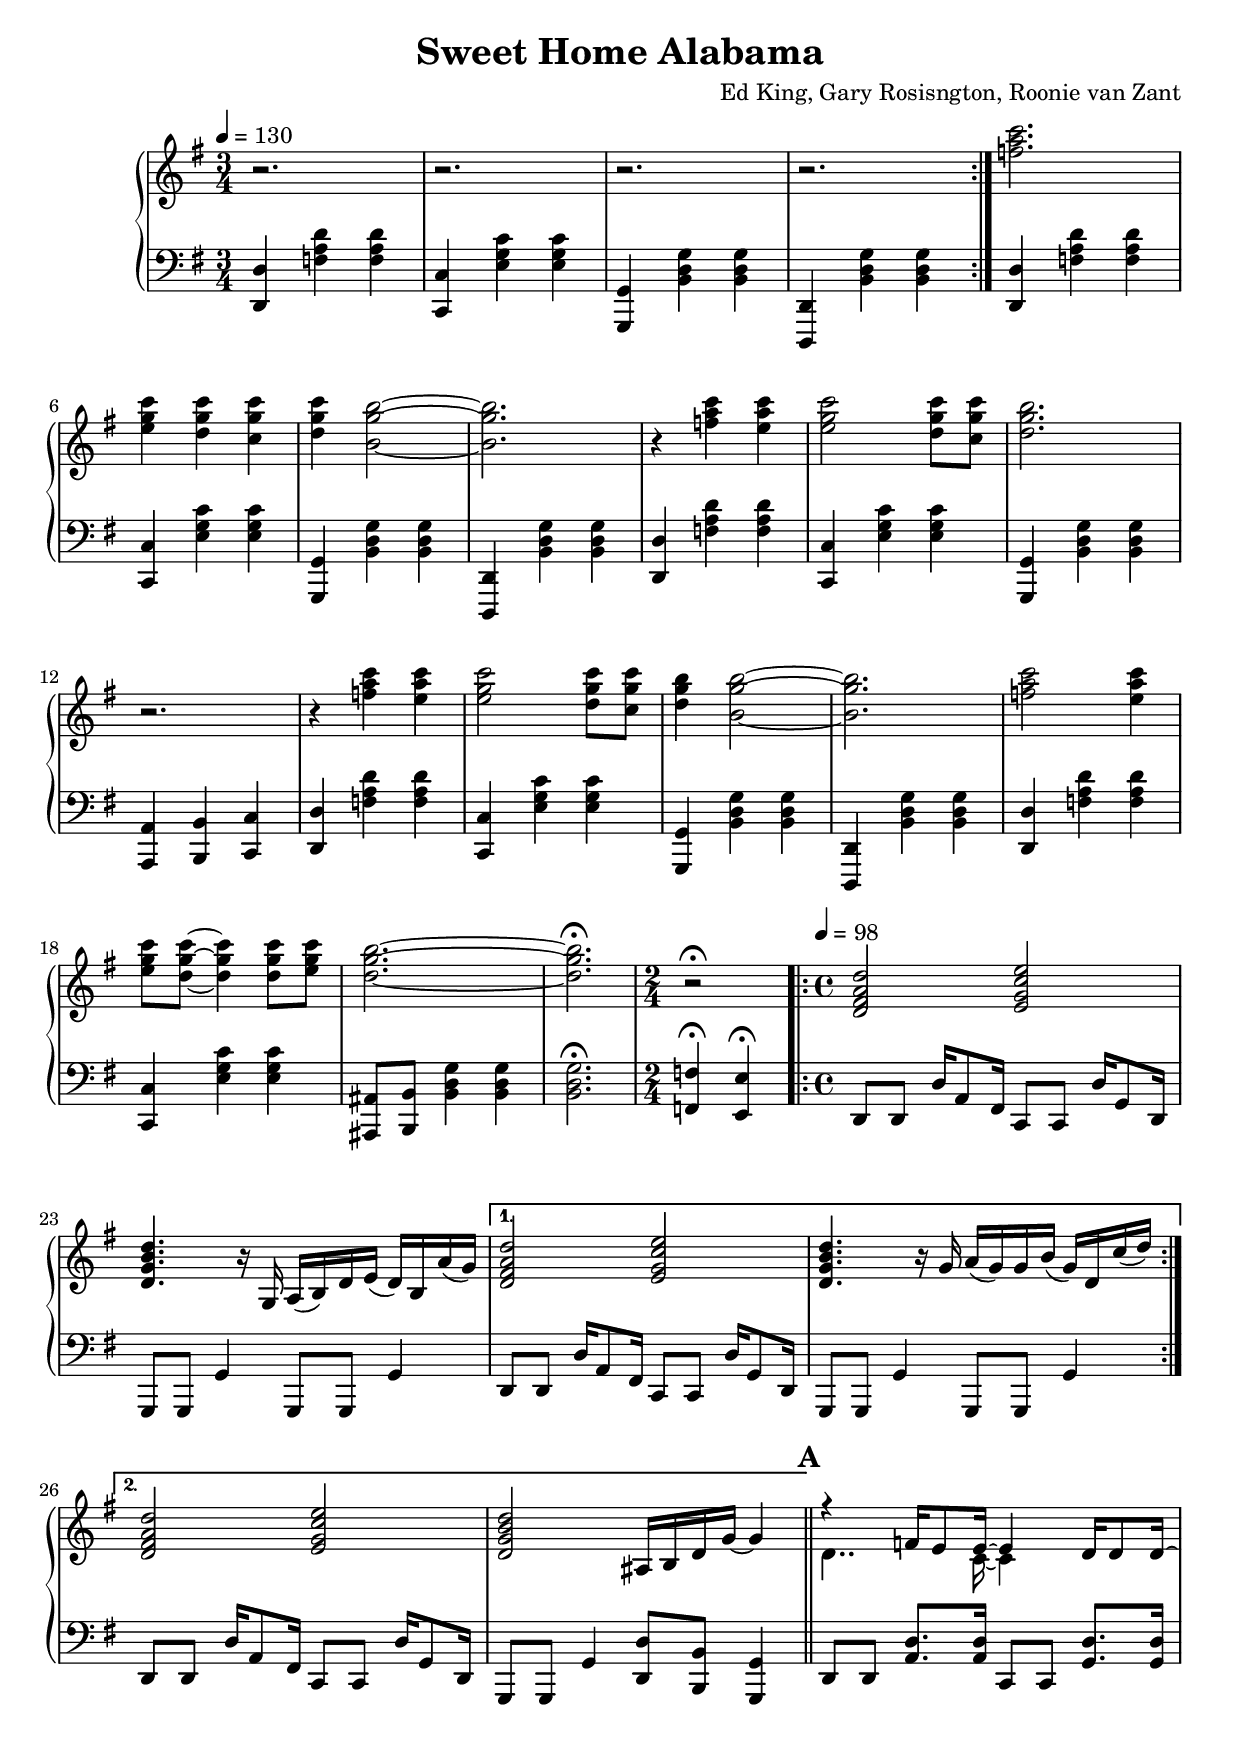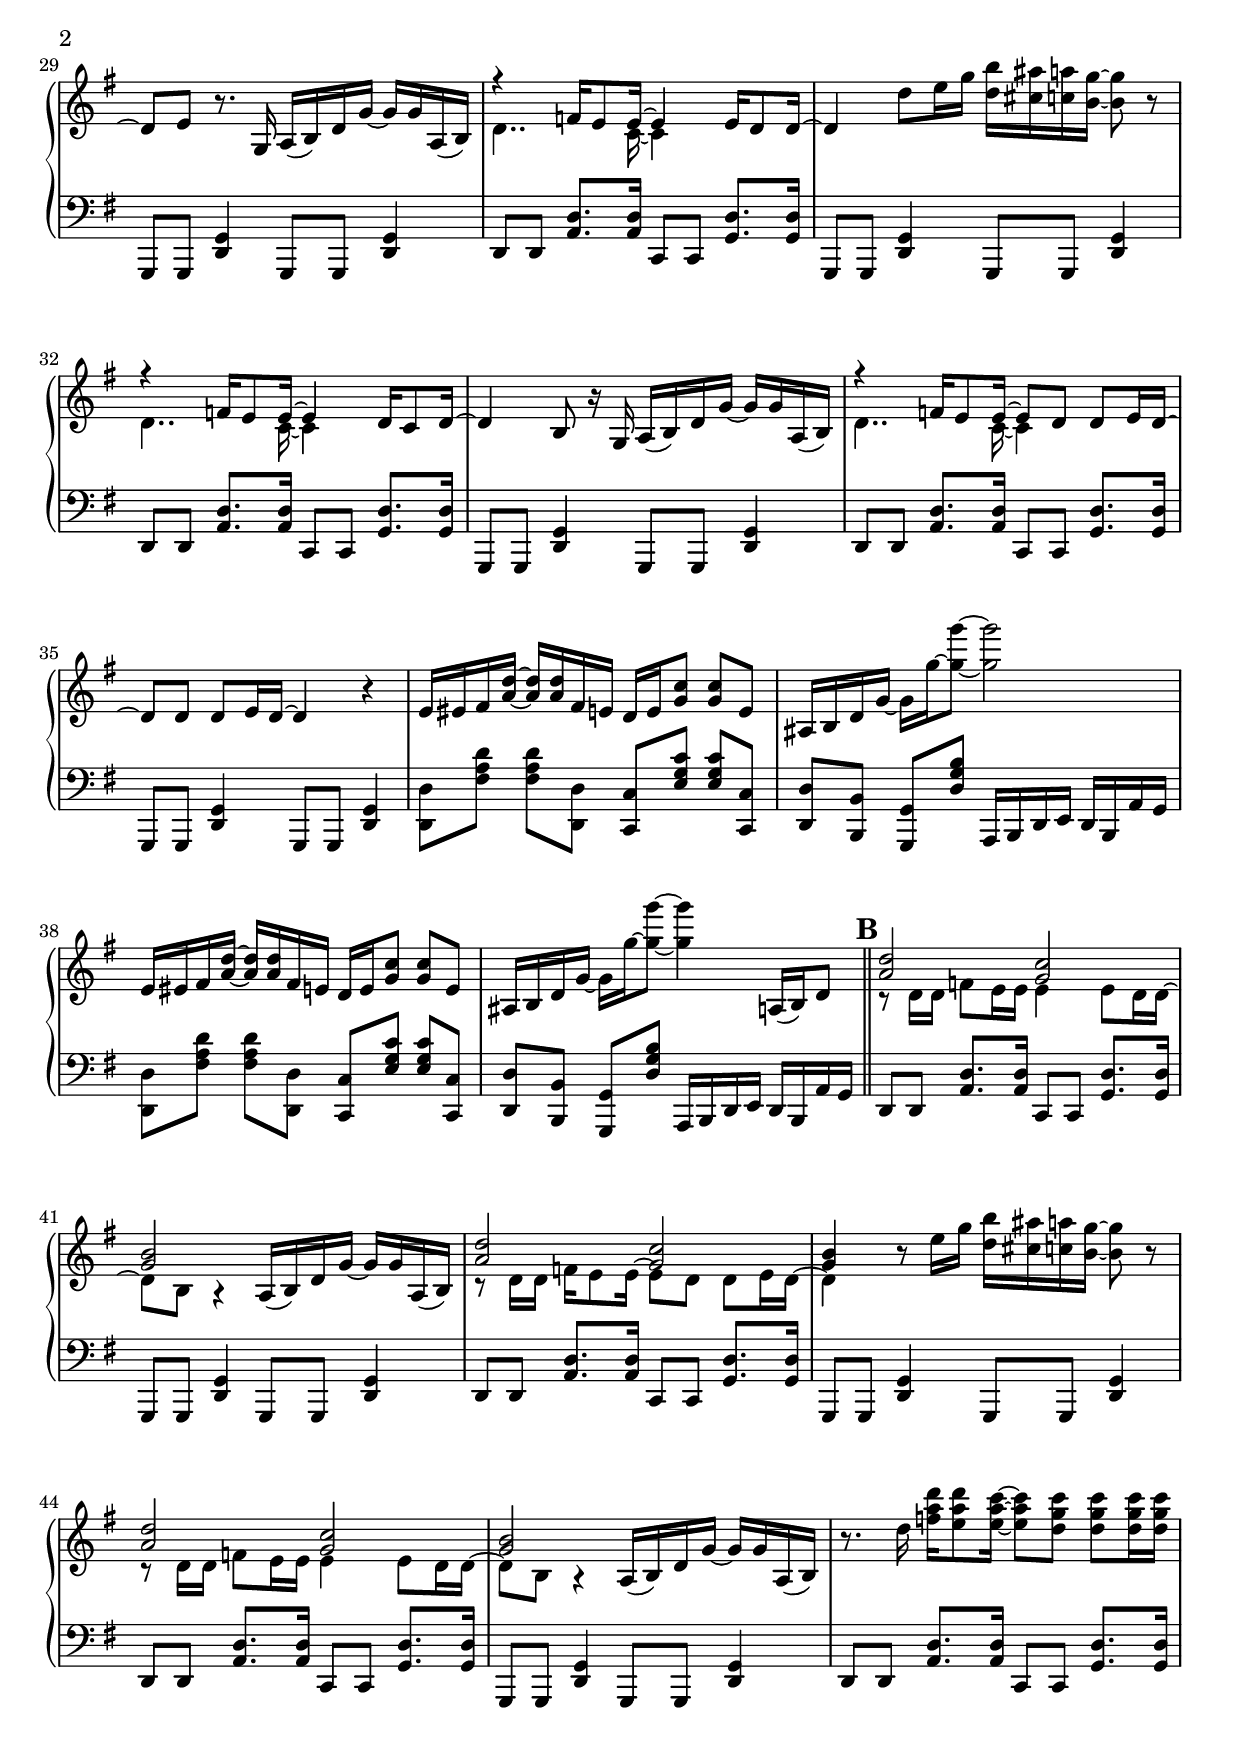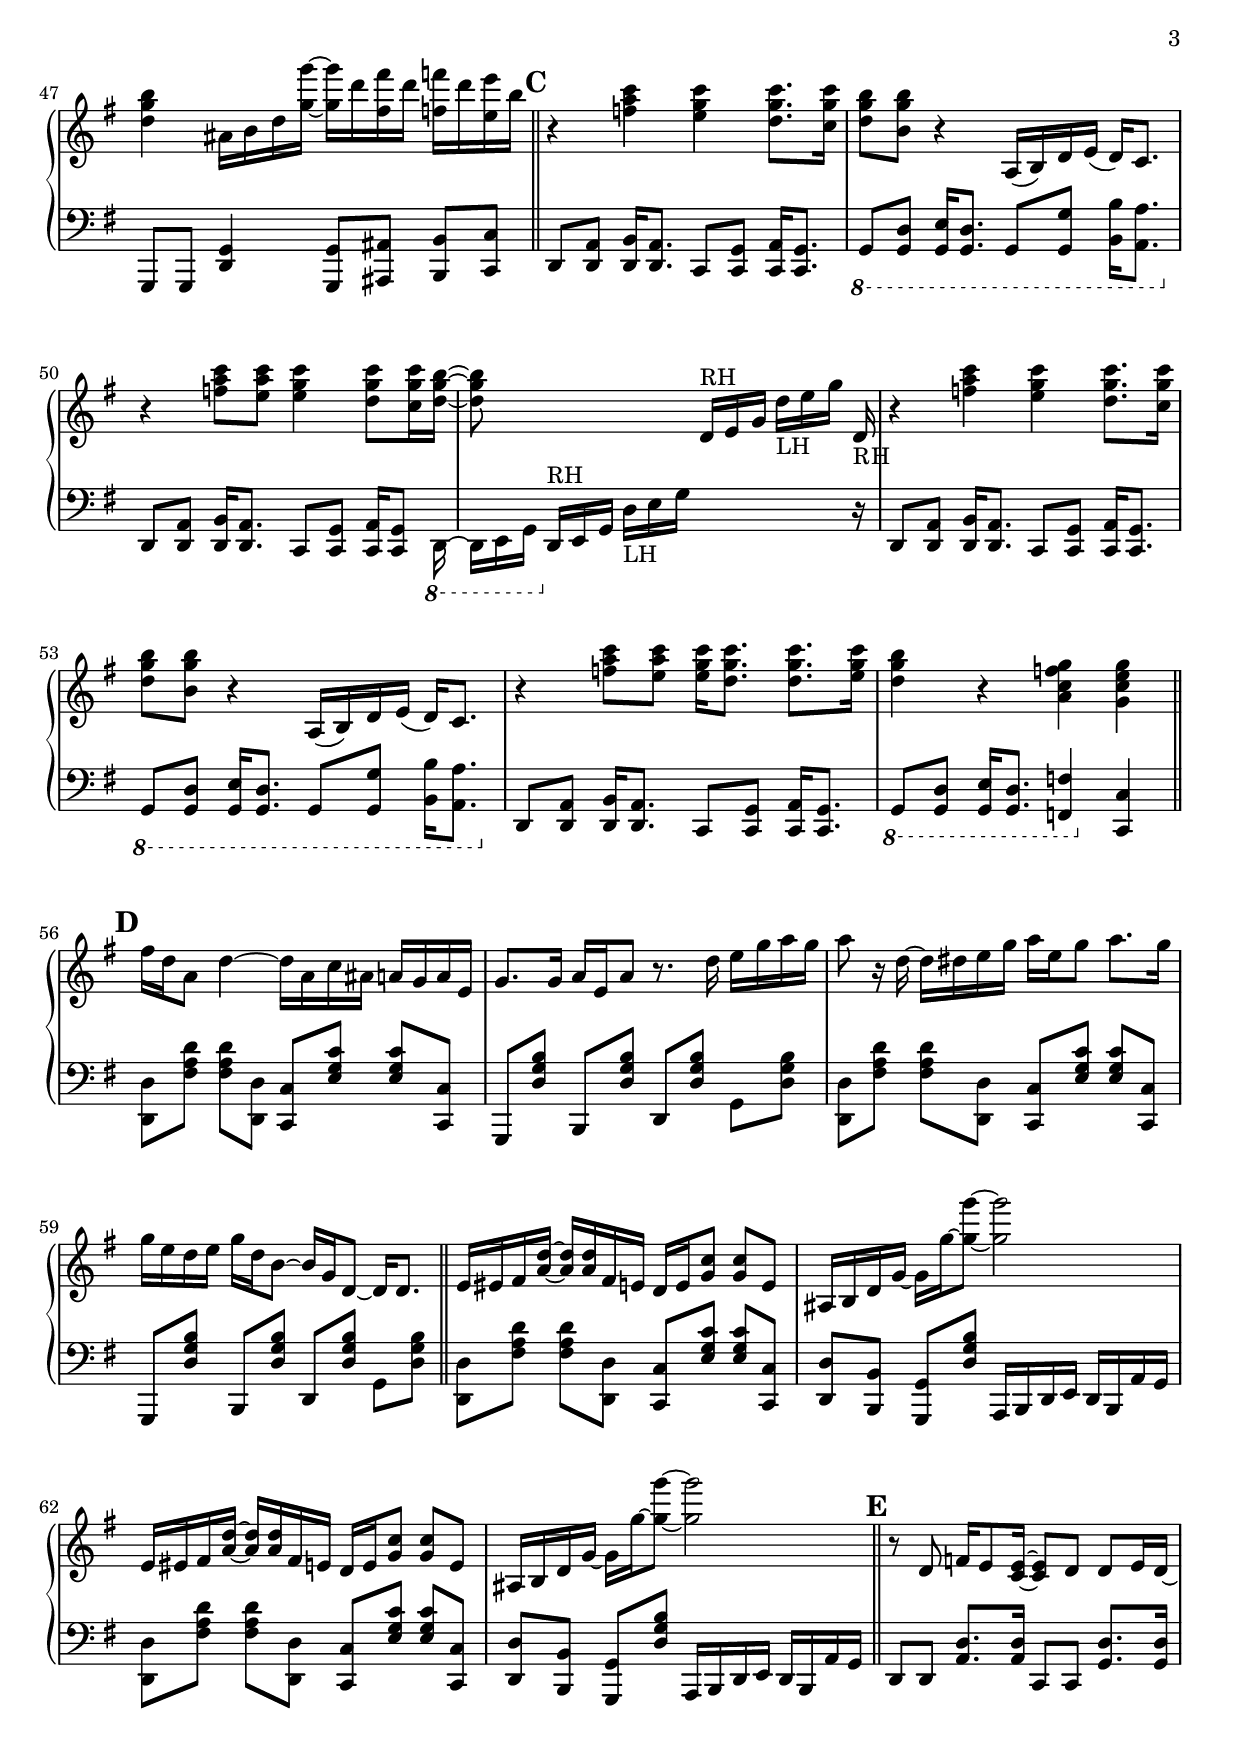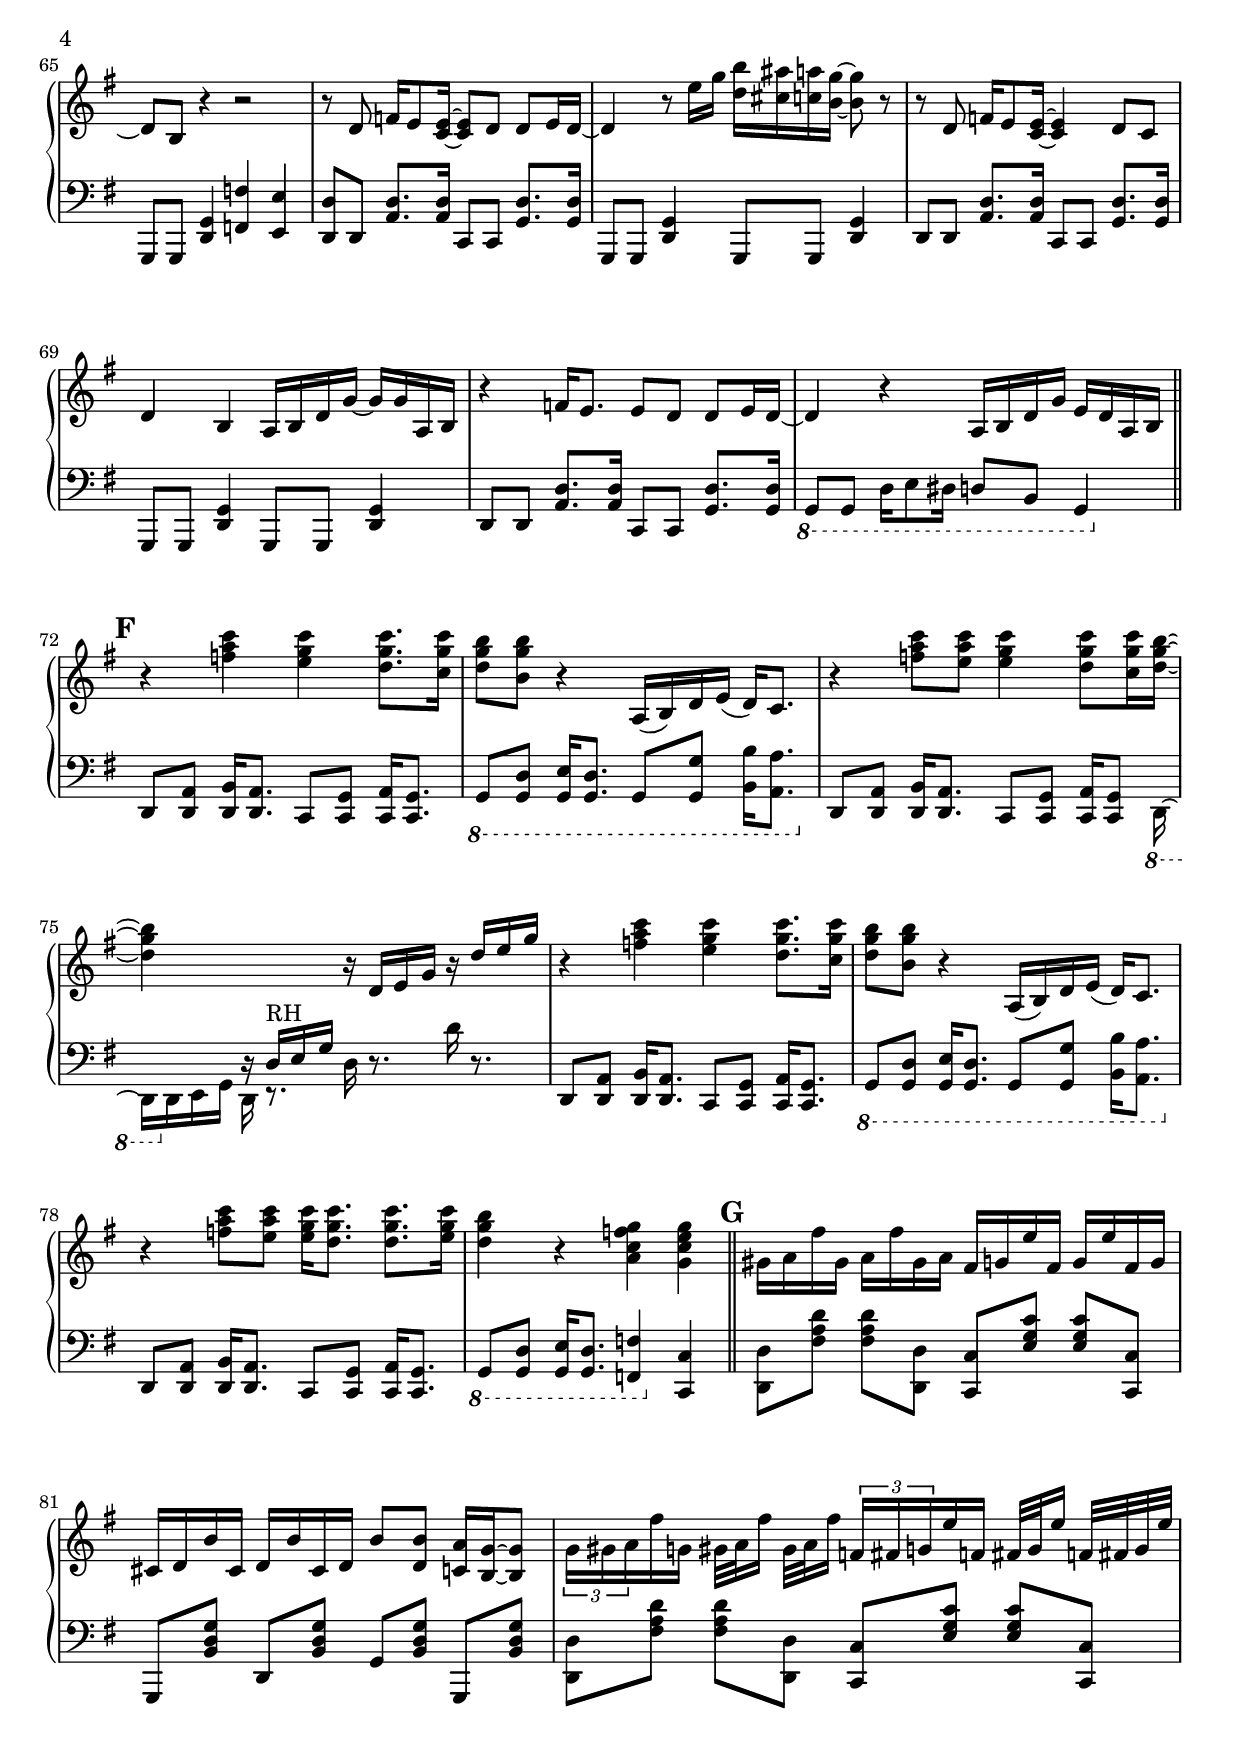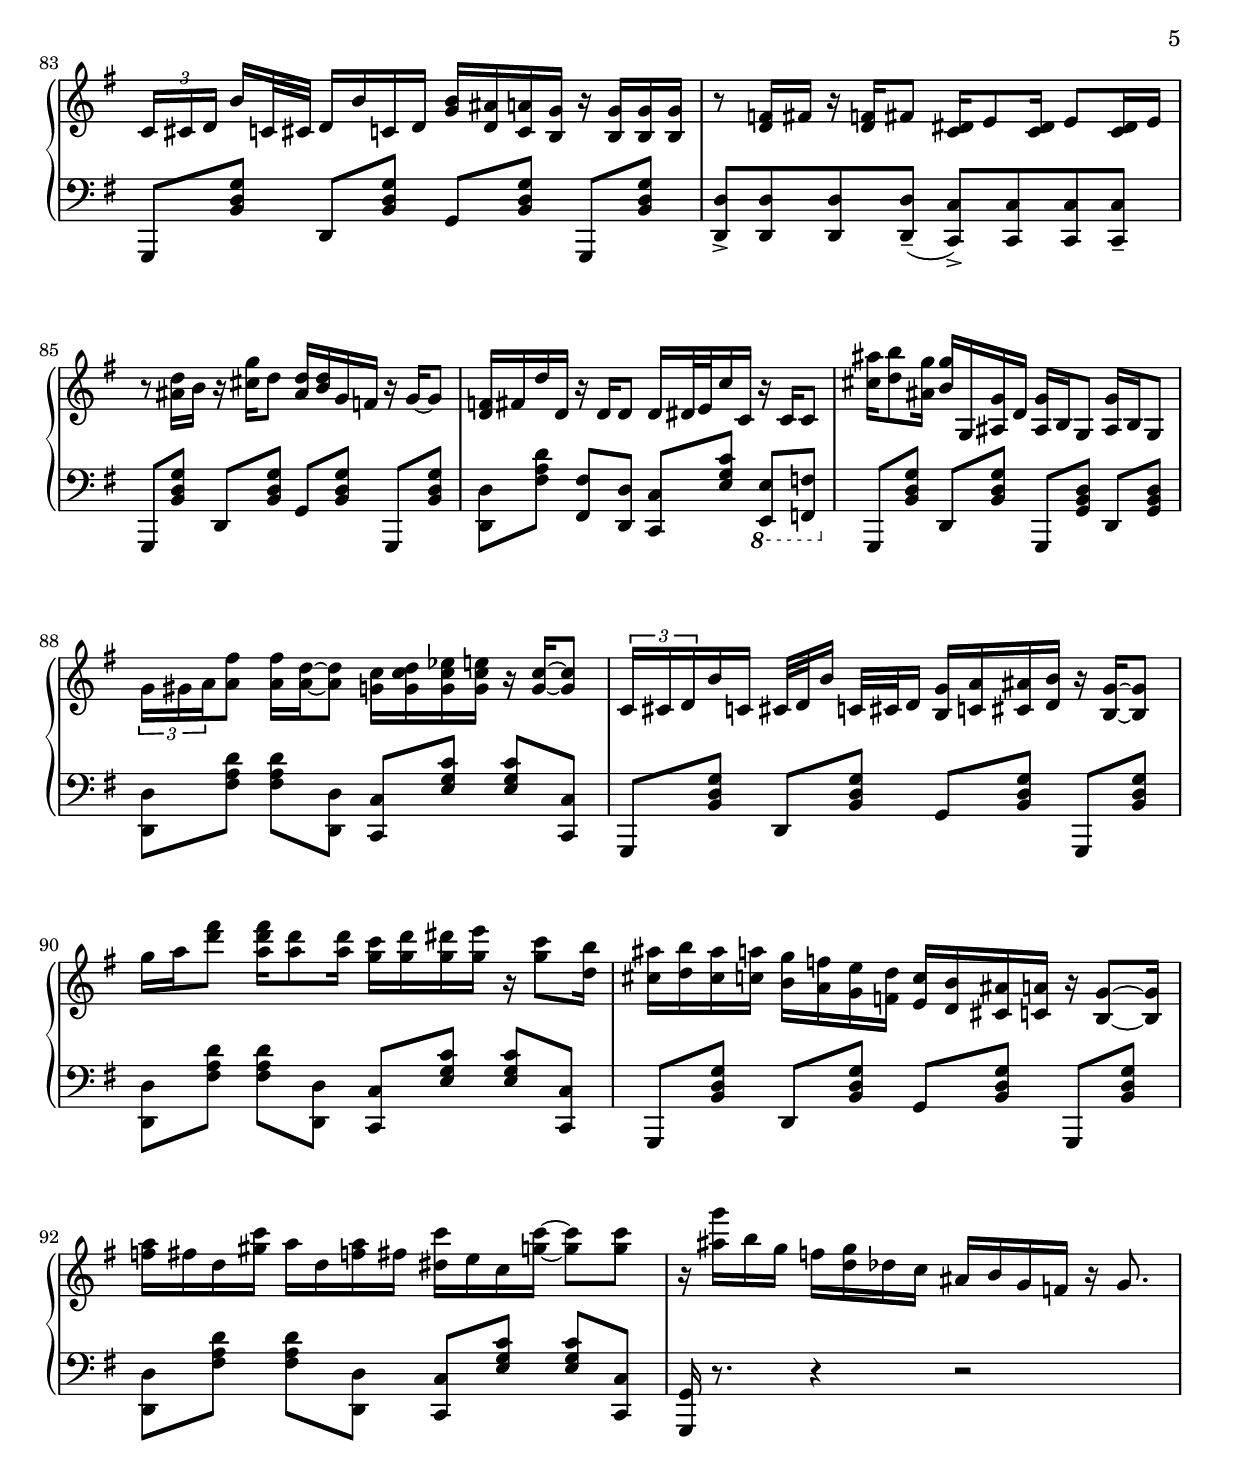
\version "2.18.2"

\header {
  title = "Sweet Home Alabama"
  composer = "Ed King, Gary Rosisngton, Roonie van Zant"
}

\score {
  \relative c'' {
    \new PianoStaff
    <<
  
      \new Staff = "up" {
	\clef treble
	\key g \major
	\tempo 4 = 130

				%Waltz intro RH
	\time 3/4
	\repeat volta 2 {r2. r2. r2. r2.}
	<f a c>2.
	<e g c>4 <d g c> <c g' c>
	<d g c> <b g' b>2~ <b g' b>2.
	r4 <f' a c>4 <e a c>
	<e g c>2 <d g c>8 <c g' c>
	<d g b>2. r2.
	r4 <f a c>4 <e a c>
	<e g c>2 <d g c>8 <c g' c>
	<d g b>4 <b g' b>2~ <b g' b>2.
	<f' a c>2 <e a c>4
	<e g c>8 <d g c>8~ <d g c>4 <d g c>8 <e g c>
	<d g b>2.~ <d g b>2.\fermata

	\time 2/4 r2\fermata
				%Intro riff
	\tempo 4 = 98
	\time 4/4
	\repeat volta 2 {
	  <d, fis a d>2 <e g c e> <d g b d>4. r16
	  g,16 a( b) d e( d) b a'( g)}
	\alternative {
	  {<d fis a d>2 <e g c e> <d g b d>4. r16
	    g16 a( g) g b( g) d c'( d)}
	  {<d, fis a d>2 <e g c e> <d g b d>
	    ais16 b d g~ g4}}
	
				%First verse RH
	\bar "||" \mark \default
	<<
	  {r4 f16 e8 e16~ e4 d16 d8 d16~ d8[ e]} % Big wheels keep on turnin'
	  \\
	  {\stemDown d4.. c16~ c4}
	>>
	r8. g16
	a16( b) d g~ g g a,( b) %guitar riff
	<<
	  {r4 f'16 e8 e16~ e4 e16 d8 d16~ d4} %Carry me home to see my kin
	  \\
	  {\stemDown d4.. c16~ c4}
	>>
	d'8 e16 g <d b'>16 <cis ais'> <c a'> <b g'>~ <b g'>8 r8
        <<
	  {r4 f16 e8 e16~ e4 d16 c8 d16~ d4 b8} %Singin' songs about the southland
	  \\
	  {\stemDown d4.. c16~ c4}
	>>
	r16 g16
	a16( b) d g~ g g a,( b) %guitar riff
	<<
				%Miss Alabamy once again
				%and I think it's a sin
	  {r4 f'16 e8 e16~ e8 d d e16 d~ d8 d d e16 d~ d4}
	  \\
	  {\stemDown d4.. c16~ c4}
	>>
	r4
	
				%Guitar riff RH
	e16 eis fis <a d>~ <a d> <a d> fis e
	d16 e <g c>8 <g c> e |
	ais,16 b d g~ g16 g'~ <g g'>8~ <g g'>2 |
	e,16 eis fis <a d>~ <a d> <a d> fis e
	d16 e <g c>8 <g c> e |
	ais,16 b d g~ g16 g'~ <g g'>8~ <g g'>4 a,,16( b) d8 |


	
		
				%Second Verse RH
	\bar "||" \mark \default
				%Well I heard Mr Young
				%sing about her
	\new Voice = "first"
	<< \stemUp
	   { <a' d>2 <g c> <g b> s2}
	\new Voice = "second"
	   { \stemDown
	     r8 d16 d f8 e16 e e4 e8 d16 d~ | d8 b r4
	     \stemNeutral
	     a16( b) d g~ g g a,( b) } | >>
				%Well I heard ole Neil put her down
	\new Voice = "first"
	<< \stemUp
	   { <a' d>2 <g c> <g b>4 s4 s2}
	   \new Voice = "second"
	   { \stemDown
	     r8 d16 d f16 e8 e16~ e8 d d e16 d~ | d4 r8
	     \stemNeutral
	     e'16 g
	     <d b'>16 <cis ais'> <c a'> <b g'>~ <b g'>8 r8}>> |

				%Well I hope Neil Young
				%will remember
	\new Voice = "first"
	<< \stemUp
	   { <a d>2 <g c> <g b> s2}
	\new Voice = "second"
	   { \stemDown
	     r8 d16 d f8 e16 e e4 e8 d16 d~ | d8 b r4
	     \stemNeutral
	     a16( b) d g~ g g a,( b) } | >>

				%Southern man don't need him around
				%anyhow
	r8. d'16 <f a d>16 <e a d>8 <e a c>16~ <e a c>8 <d g c>8
	<d g c> <d g c>16 <d g c> |
	<d g b>4 ais16 b d <g g'>~
	<g g'> d' <fis, fis'> d' <f, f'> d' <e, e'> b' 

	
				%Chorus 1
	\bar "||" \mark \default
	r4 <f a c>4 <e g c> <d g c>8. <c g' c>16 %Sweet Home Ala-
	<d g b>8 <b g' b> r4 a,16( b) d e( d) c8. %-bama
	r4 <f' a c>8 <e a c> <e g c>4 <d g c>8 <c g' c>16 <d g b>~ %Where the skies are so
	<d g b>8 %blue
	\change Staff = "down"
	\stemUp
	\skip 16 d,,,16^"RH" [ e g ] \skip 8.
	\change Staff = "up"
	d''16^"RH" [ e g ] \skip 8 \skip 16 d_"RH" |
	
	\stemNeutral
	r4 <f' a c>4 <e g c> <d g c>8. <c g' c>16 %Sweet Home Ala-
	<d g b>8 <b g' b> r4 a,16( b) d e( d) c8. %-bama
	r4 <f' a c>8 <e a c> <e g c>16 <d g c>8. <d g c> <e g c>16 %Lord .. to
	<d g b>4 r4 <a c f g>4 <g c e g> %you
	
				%Guitar solo
	\bar "||" \mark \default
	fis'16 d a8 d4~ d16 a c ais a g a e
	g8. g16 a e a8 r8. d16 e g a g
	a8 r16 d,~ d dis e g a e g8 a8. g16
	g e d e g d b8~ b16 g d8~ d16 d8.

				%Guitar riff RH
	\bar "||"
	e16 eis fis <a d>~ <a d> <a d> fis e
	d16 e <g c>8 <g c> e |
	ais,16 b d g~ g16 g'~ <g g'>8~ <g g'>2 |
	e,16 eis fis <a d>~ <a d> <a d> fis e
	d16 e <g c>8 <g c> e |
	ais,16 b d g~ g16 g'~ <g g'>8~ <g g'>2
	
				%Verse 3
	\bar "||" \mark \default
				%In B'ham they love the governor
	r8 d, f16 e8 <c e>16~ <c e>8 d d e16 d~ |
	d8 b r4 r2
				%Now we all did what we could do
	r8 d f16 e8 <c e>16~ <c e>8 d d e16 d~ |
	d4 r8 e'16 g <d b'>16 <cis ais'> <c a'> <b g'>~ <b g'>8 r8
				%Now Watergate does not bother me
	r8 d, f16 e8 <c e>16~ <c e>4 d8 c |
	d4 b a16 b d g~ g g a, b
				%Does your conscience bother you
	r4 f'16 e8. e8 d d e16 d~ d4 r4
	a16 b d g e d a b
					%Chorus 2
	\bar "||" \mark \default
	r4 <f'' a c>4 <e g c> <d g c>8. <c g' c>16 %Sweet Home Ala-
	<d g b>8 <b g' b> r4 a,16( b) d e( d) c8. %-bama
	r4 <f' a c>8 <e a c> <e g c>4 <d g c>8 <c g' c>16 <d g b>~ %Where the skies are so
	%blue
	<d g b>4
	\stemUp \change Staff = "down"
	r16 d,,^"RH" e g
	\change Staff = "up"
	r16 d' e g
	r16 d' e g
	\stemNeutral
	r4 <f a c>4 <e g c> <d g c>8. <c g' c>16 %Sweet Home Ala-
	<d g b>8 <b g' b> r4 a,16( b) d e( d) c8. %-bama
	r4 <f' a c>8 <e a c> <e g c>16 <d g c>8. <d g c> <e g c>16 %Lord .. to
	<d g b>4 r4 <a c f g>4 <g c e g> %you
	
				%Piano Solo
	\bar "||" \mark \default
	gis16 a fis' gis, a fis' gis, a
	fis g e' fis, g e' fis, g
	cis, d b' cis, d b' cis, d
	b'8 <d, b'> <c a'>16 <b g'>~ <b g'>8
	\tuplet 3/2 {g'16[ gis a} fis'16 g,] gis32[ a fis'16] gis,32 a fis'16
	\tuplet 3/2 {f,16[ fis g} e'16 f,] fis32[ g e'16] f,32 fis g e'
	\tuplet 3/2 {c,16[ cis d]} b'16[ c,32 cis] d16 b' c, d
	<g b>16 <d ais'> <c a'> <b g'> 16r <b g'>16 <b g'> <b g'>
	r8 <d f>16 fis16 r <d f>16 fis8 <c dis>16 e8 <c dis>16 e8 <c dis>16 e
	r8 <ais d>16 b r16 <cis g'> d8 <ais d>16 <b d> g f r g~ g8
	<d f>16 fis d' d, r16 d d8 d16 dis32 e c'16 c, r16 c c8
	<cis' ais'>16 <d b'>8 <ais g'>16 <b g'> g, <ais g'> d
	<ais g'> b g8 <ais g'>16 b g8
	\tuplet 3/2 {g'16 gis a} <a fis'>8 <a fis'>16 <a d>~ <a d>8
	<g c>16 <g c d> <g c es> <g c e> 16r <g c>~ <g c>8
	\tuplet 3/2 {c,16 cis d} b' c, cis32[ d b'16] c,32[ cis d16]
	<b g'>16 <c a'> <cis ais'> <d b'> r16 <b g'>16~ <b g'>8
	g''16 a <d fis>8 <a d fis>16 <a d>8 <a d>16
	<g c>16 <g d'> <g dis'> <g e'> r16 <g c>8 <d b'>16
	<cis ais'>16 <d b'> <cis ais'> <c a'> <b g'> <a f'> <g e'> <f d'>
	<e c'> <d b'> <cis ais'> <c a'> r16 <b g'>8~ <b g'>16
	<f'' a>16 fis d <gis c> a d, <f a> fis <dis c'> e c <g' c>~ <g c>8 <g c>
	r16 <ais g'> b g f <d g> des c ais b g f r16 g8.
      }

				%Left Hand
      
      \new Staff = "down" {
	\clef "bass"
	\key g \major

				%Waltz intro LH
	\time 3/4
	\repeat volta 2 {
	  <d,, d'>4 <f' a d> <f a d>
	  <c, c'> <e' g c> <e g c>
	  <g,, g'> <b' d g> <b d g>
	  <d,, d'> <b'' d g> <b d g>
	  }
	
	<d, d'>4 <f' a d> <f a d>
	<c, c'> <e' g c> <e g c>
	<g,, g'> <b' d g> <b d g>
	<d,, d'> <b'' d g> <b d g>

	<d, d'>4 <f' a d> <f a d>
	<c, c'> <e' g c> <e g c>
	<g,, g'> <b' d g> <b d g>
	<a, a'> <b b'> <c c'>
	
	<d d'>4 <f' a d> <f a d>
	<c, c'> <e' g c> <e g c>
	<g,, g'> <b' d g> <b d g>
	<d,, d'> <b'' d g> <b d g>

	<d, d'>4 <f' a d> <f a d>
	<c, c'> <e' g c> <e g c>
	<ais,, ais'>8 <b b'> <b' d g>4 <b d g>

	<b d g>2.\fermata
	
	\time 2/4  <f f'>4\fermata <e e'>\fermata

				%Intro riff
	\time 4/4
	\repeat unfold 2 {
	  d8 d d'16 a8 fis16 c8 c d'16 g,8 d16
	  g,8 g g'4 g,8 g g'4
	}
	d8 d d'16 a8 fis16 c8 c d'16 g,8 d16
	g,8 g g'4 <d d'>8 <b b'> <g g'>4

				%First Verse
	\repeat unfold 4 {
	  d'8 d <a' d>8. <a d>16 c,8 c <g' d'>8. <g d'>16
	  g,8 g <d' g>4 g,8 g <d' g>4
	}

				%Guitar riff LH
	\repeat unfold 2 {
	  <d d'>8 [ <fis' a d> ] <fis a d> [ <d, d'>8 ]
	  <c c'>8 [ <e' g c> ] <e g c> [ <c, c'> ] 
	  <d d'>8 [ <b b'> ] <g g'> [ <d'' g b> ]
	  a,16 b d e d b a' g
	}
				%Second Verse LH
	\repeat unfold 3 {
	  d8 d <a' d>8. <a d>16 c,8 c <g' d'>8. <g d'>16
	  g,8 g <d' g>4 g,8 g <d' g>4
	}
	d8 d <a' d>8. <a d>16 c,8 c <g' d'>8. <g d'>16
	g,8 g <d' g>4 <g, g'>8 [ <ais ais'> ] <b b'> [ <c c'> ]
	
				%Chorus 1
				%Sweet Home Alabama
	d8 <d a'> <d b'>16 <d a'>8.
	c8 <c g'> <c a'>16 <c g'>8. |
	\ottava #-1
	g8 <g d'> <g e'>16 <g d'>8.
	g8 <g g'> <b b'>16 <a a'>8. |
	\ottava #0
				%Where the skies are so blue
	d8 <d a'> <d b'>16 <d a'>8.
	c8 <c g'> <c a'>16 [ <c g'>8 ]
	\ottava #-1 \stemDown
	d,16~ | d e g
	\ottava #0
	\skip 8.
	d''16_"LH" [ e g ] \skip 16 \skip 8
	\change Staff = "up"
	d''16_"LH" [ e g ]
	\change Staff = "down" r16 |
	\stemNeutral
				%Sweet Home Alabama
	d,,,8 <d a'> <d b'>16 <d a'>8.
	c8 <c g'> <c a'>16 <c g'>8. |
	\ottava #-1
	g8 <g d'> <g e'>16 <g d'>8.
	g8 <g g'> <b b'>16 <a a'>8. |
	\ottava #0
				%Lord I'm coming home to you
	d8 <d a'> <d b'>16 <d a'>8.
	c8 <c g'> <c a'>16 <c g'>8. |
	\ottava #-1
	g8 <g d'> <g e'>16 <g d'>8.
	<f f'>4
	\ottava #0
	<c' c'>

				%Guitar Solo
	\repeat unfold 2 {
	  <d d'>8 [ <fis' a d> ] <fis a d> [ <d, d'> ]
	  <c c'> [ <e' g c> ] <e g c> [ <c, c'> ] |
	  g [ <d'' g b> ] b, [ <d' g b> ]
	  d, [ <d' g b> ] g, [ <d' g b> ] |
	  }

				%Guitar riff LH
	\repeat unfold 2 {
	  <d, d'>8 [ <fis' a d> ] <fis a d> [ <d, d'>8 ]
	  <c c'>8 [ <e' g c> ] <e g c> [ <c, c'> ] 
	  <d d'>8 [ <b b'> ] <g g'> [ <d'' g b> ]
	  a,16 b d e d b a' g }
	  
				%Verse 3 LH
	d8 d <a' d>8. <a d>16 c,8 c <g' d'>8. <g d'>16
	g,8 g <d' g>4 <f f'> <e e'>
	<d d'>8 d <a' d>8. <a d>16 c,8 c <g' d'>8. <g d'>16
	g,8 g <d' g>4 g,8 g <d' g>4
	d8 d <a' d>8. <a d>16 c,8 c <g' d'>8. <g d'>16
	g,8 g <d' g>4 g,8 g <d' g>4
	d8 d <a' d>8. <a d>16 c,8 c <g' d'>8. <g d'>16
	\ottava #-1
	g,8 g d'16 e8 dis16 d8 b g4
	\ottava #0
	
				%Chorus 2
				%Sweet Home Alabama
	d'8 <d a'> <d b'>16 <d a'>8.
	c8 <c g'> <c a'>16 <c g'>8. |
	\ottava #-1
	g8 <g d'> <g e'>16 <g d'>8.
	g8 <g g'> <b b'>16 <a a'>8. |
	\ottava #0
				%Where the skies are so blue
	d8 <d a'> <d b'>16 <d a'>8.
	c8 <c g'> <c a'>16 [ <c g'>8 ]
	\stemDown \ottava #-1
	d,16~ | d
	\ottava #0
	d'16 e g
	d16 r8.
	d'16 r8.
	d'16 r8. |
	\stemNeutral
				%Sweet Home Alabama
	d,,8 <d a'> <d b'>16 <d a'>8.
	c8 <c g'> <c a'>16 <c g'>8. |
	\ottava #-1
	g8 <g d'> <g e'>16 <g d'>8.
	g8 <g g'> <b b'>16 <a a'>8. |
	\ottava #0
				%Lord I'm coming home to you
	d8 <d a'> <d b'>16 <d a'>8.
	c8 <c g'> <c a'>16 <c g'>8. |
	\ottava #-1
	g8 <g d'> <g e'>16 <g d'>8.
	<f f'>4
	\ottava #0
	<c' c'>

				%Piano solo
	\repeat unfold 2 {
	  <d d'>8 [ <fis' a d> ] <fis a d> [ <d, d'> ]
	  <c c'> [ <e' g c> ] <e g c> [ <c, c'> ] |
	  g8 [ <b' d g> ] d, [ <b' d g> ] g [ <b d g> ] g, [ <b' d g> ]
	  }


	<d, d'>8\accent <d d'> <d d'> <d d'>\tenuto (
	<c c'>\accent ) <c c'> <c c'> <c c'>\tenuto
	g8 [ <b' d g> ] d, [ <b' d g> ] g [ <b d g> ] g, [ <b' d g> ]

	<d, d'>8 [ <fis' a d> ] <fis, fis'> [ <d d'> ]
	<c c'> [ <e' g c> ]
	\ottava #-1 <e,, e'> [ <f f'> ] \ottava #0
	g [ <b' d g> ] d, [ <b' d g>  ] g, [ <g' b d> ] d [ <g b d> ]
	
	\repeat unfold 2 {
	  <d d'>8 [ <fis' a d> ] <fis a d> [ <d, d'> ]
	  <c c'> [ <e' g c> ] <e g c> [ <c, c'> ] |
	  g8 [ <b' d g> ] d, [ <b' d g> ] g [ <b d g> ] g, [ <b' d g> ]
	  }
	
	<d, d'>8 [ <fis' a d> ] <fis a d> [ <d, d'> ]
	<c c'> [ <e' g c> ] <e g c> [ <c, c'> ]
	<g g'>16 r8. r4 r2
      }
    >>
  }
  
  %Generate MIDI output
  %\midi{}

}
